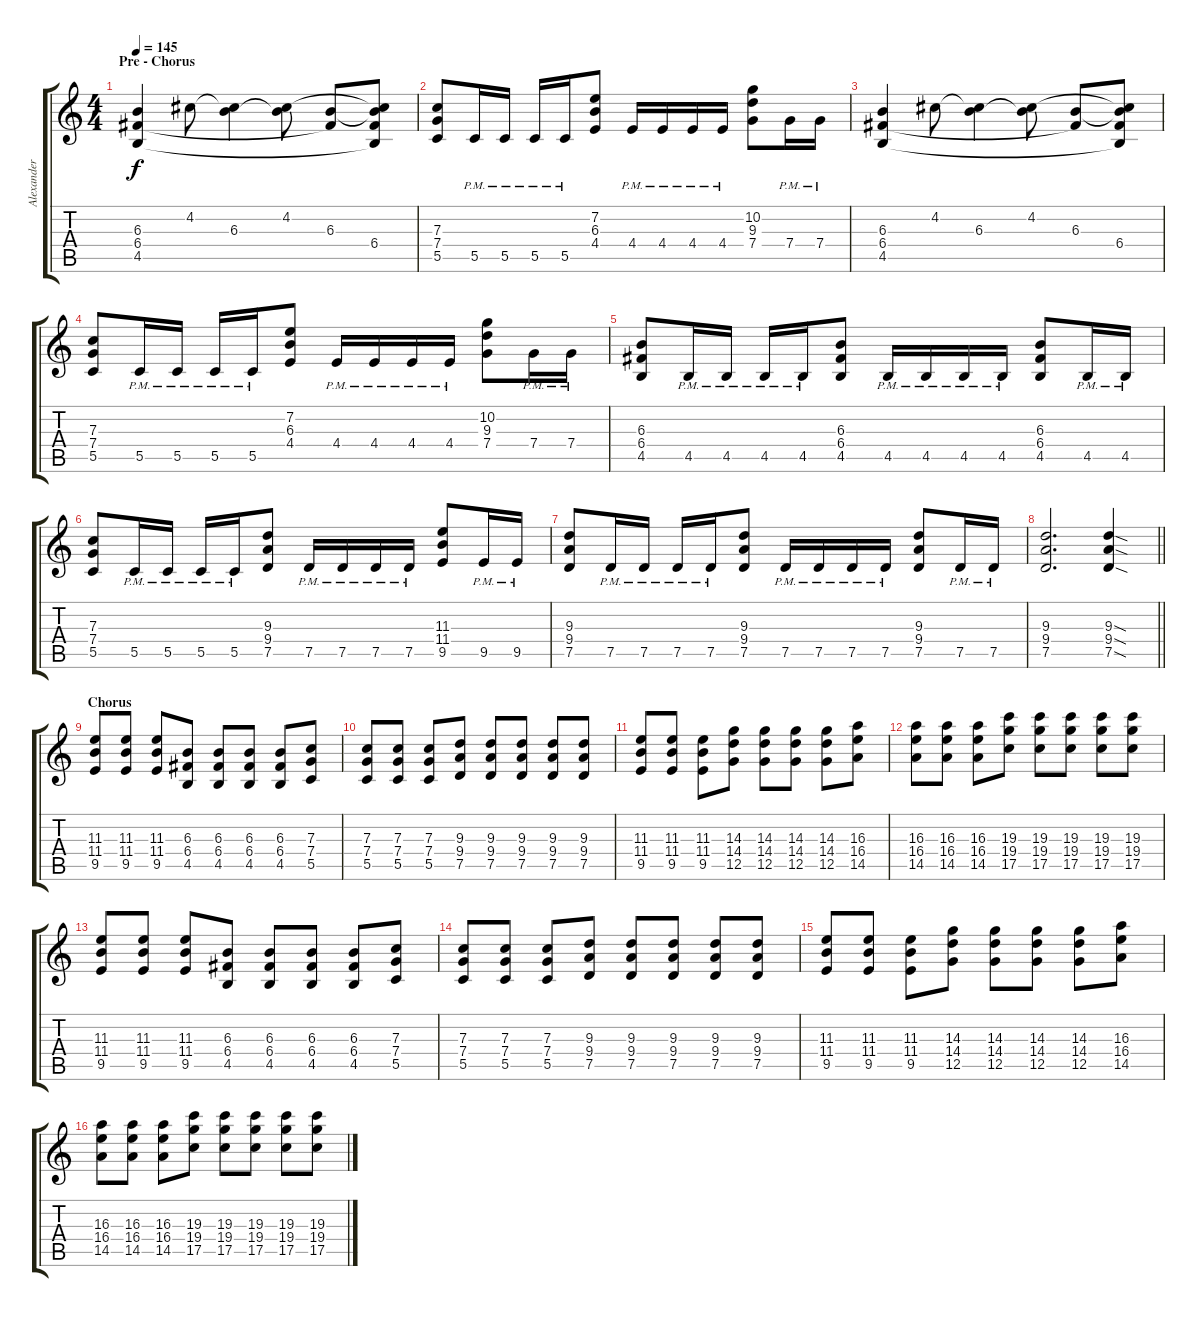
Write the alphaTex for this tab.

\track ("Alexander (Rythm Guitar)" "Alexander ") {instrument overdrivenguitar}
\staff {score tabs}
\tuning (D4 A3 F3 C3 G2 D2) {hide}
\ts (4 4)
\section ("" "Pre - Chorus")
\tempo 145
\clef g2
\ks c
(6.3 6.4 4.5).4{dy f volume 12 balance 14 instrument overdrivenguitar} 4.2.8 (4.2{t} 6.3).4 (4.2 6.3{t}).8 (6.3 6.4{t}).8 (4.2{t} 6.3{t} 6.4 4.5{t}).8 |
(7.3 7.4 5.5).8 5.5{pm}.16 5.5{pm}.16 5.5{pm}.16 5.5{pm}.16 (7.2 6.3 4.4).8 4.4{pm}.16 4.4{pm}.16 4.4{pm}.16 4.4{pm}.16 (10.2 9.3 7.4).8 7.4{pm}.16 7.4{pm}.16 |
(6.3 6.4 4.5).4 4.2.8 (4.2{t} 6.3).4 (4.2 6.3{t}).8 (6.3 6.4{t}).8 (4.2{t} 6.3{t} 6.4 4.5{t}).8 |
(7.3 7.4 5.5).8 5.5{pm}.16 5.5{pm}.16 5.5{pm}.16 5.5{pm}.16 (7.2 6.3 4.4).8 4.4{pm}.16 4.4{pm}.16 4.4{pm}.16 4.4{pm}.16 (10.2 9.3 7.4).8 7.4{pm}.16 7.4{pm}.16 |
(6.3 6.4 4.5).8{volume 13} 4.5{pm}.16 4.5{pm}.16 4.5{pm}.16 4.5{pm}.16 (6.3 6.4 4.5).8 4.5{pm}.16 4.5{pm}.16 4.5{pm}.16 4.5{pm}.16 (6.3 6.4 4.5).8 4.5{pm}.16 4.5{pm}.16 |
(7.3 7.4 5.5).8 5.5{pm}.16 5.5{pm}.16 5.5{pm}.16 5.5{pm}.16 (9.3 9.4 7.5).8 7.5{pm}.16 7.5{pm}.16 7.5{pm}.16 7.5{pm}.16 (11.3 11.4 9.5).8 9.5{pm}.16 9.5{pm}.16 |
(9.3 9.4 7.5).8 7.5{pm}.16 7.5{pm}.16 7.5{pm}.16 7.5{pm}.16 (9.3 9.4 7.5).8 7.5{pm}.16 7.5{pm}.16 7.5{pm}.16 7.5{pm}.16 (9.3 9.4 7.5).8 7.5{pm}.16 7.5{pm}.16 |
\barLineRight lightlight
(9.3 9.4 7.5).2{d} (9.3{sod} 9.4{sod} 7.5{sod}).4 |
\section ("" "Chorus")
(11.3 11.4 9.5).8{volume 11 balance 14 instrument overdrivenguitar} (11.3 11.4 9.5).8 (11.3 11.4 9.5).8 (6.3 6.4 4.5).8 (6.3 6.4 4.5).8 (6.3 6.4 4.5).8 (6.3 6.4 4.5).8 (7.3 7.4 5.5).8 |
(7.3 7.4 5.5).8 (7.3 7.4 5.5).8 (7.3 7.4 5.5).8 (9.3 9.4 7.5).8 (9.3 9.4 7.5).8 (9.3 9.4 7.5).8 (9.3 9.4 7.5).8 (9.3 9.4 7.5).8 |
(11.3 11.4 9.5).8 (11.3 11.4 9.5).8 (11.3 11.4 9.5).8 (14.3 14.4 12.5).8 (14.3 14.4 12.5).8 (14.3 14.4 12.5).8 (14.3 14.4 12.5).8 (16.3 16.4 14.5).8 |
(16.3 16.4 14.5).8 (16.3 16.4 14.5).8 (16.3 16.4 14.5).8 (19.3 19.4 17.5).8 (19.3 19.4 17.5).8 (19.3 19.4 17.5).8 (19.3 19.4 17.5).8 (19.3 19.4 17.5).8 |
(11.3 11.4 9.5).8 (11.3 11.4 9.5).8 (11.3 11.4 9.5).8 (6.3 6.4 4.5).8 (6.3 6.4 4.5).8 (6.3 6.4 4.5).8 (6.3 6.4 4.5).8 (7.3 7.4 5.5).8 |
(7.3 7.4 5.5).8 (7.3 7.4 5.5).8 (7.3 7.4 5.5).8 (9.3 9.4 7.5).8 (9.3 9.4 7.5).8 (9.3 9.4 7.5).8 (9.3 9.4 7.5).8 (9.3 9.4 7.5).8 |
(11.3 11.4 9.5).8 (11.3 11.4 9.5).8 (11.3 11.4 9.5).8 (14.3 14.4 12.5).8 (14.3 14.4 12.5).8 (14.3 14.4 12.5).8 (14.3 14.4 12.5).8 (16.3 16.4 14.5).8 |
(16.3 16.4 14.5).8 (16.3 16.4 14.5).8 (16.3 16.4 14.5).8 (19.3 19.4 17.5).8 (19.3 19.4 17.5).8 (19.3 19.4 17.5).8 (19.3 19.4 17.5).8 (19.3 19.4 17.5).8
